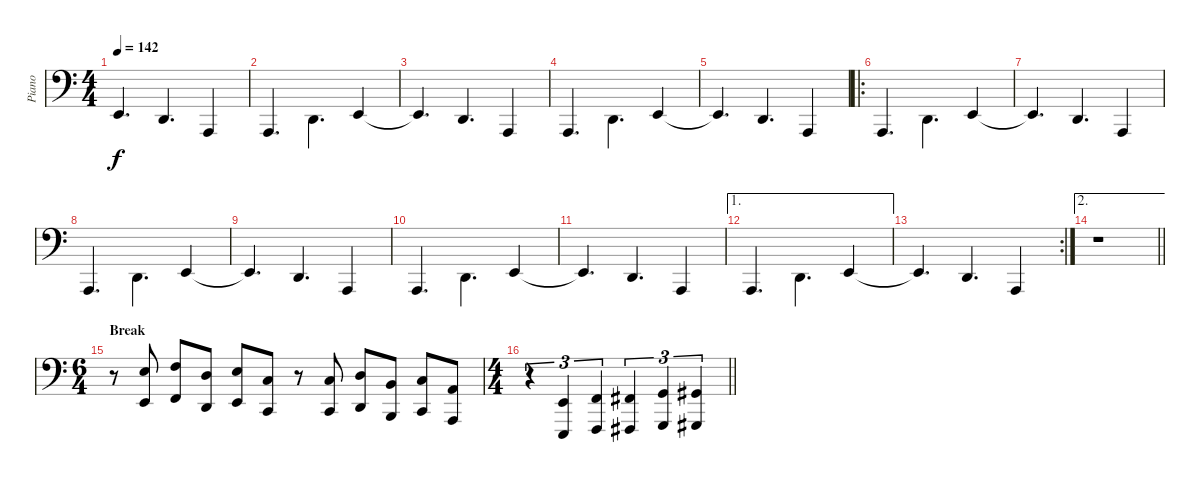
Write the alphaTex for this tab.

\track ("Piano" "Piano") {instrument brightacousticpiano}
\staff {score}
\tuning (C3 G2 D2 A1 E1 B0) {hide}
\ts (4 4)
\tempo 142
\clef f4
\ks c
2.3{t}.4{d dy f} 0.3.4{d} 0.4.4 |
0.4.4{d} 0.3.4{d beam Down} 2.3.4 |
2.3{t}.4{d} 0.3.4{d} 0.4.4 |
0.4.4{d} 0.3.4{d beam Down} 2.3.4 |
2.3{t}.4{d} 0.3.4{d} 0.4.4 |
\ro
0.4.4{d} 0.3.4{d beam Down} 2.3.4 |
2.3{t}.4{d} 0.3.4{d} 0.4.4 |
0.4.4{d} 0.3.4{d beam Down} 2.3.4 |
2.3{t}.4{d} 0.3.4{d} 0.4.4 |
0.4.4{d} 0.3.4{d beam Down} 2.3.4 |
2.3{t}.4{d} 0.3.4{d} 0.4.4 |
\ae 1
0.4.4{d} 0.3.4{d beam Down} 2.3.4 |
\rc 2
2.3{t}.4{d} 0.3.4{d} 0.4.4 |
\ae 2
\barLineRight lightlight
r.1 |
\ts (6 4)
\section ("" "Break")
r.8 (4.1 2.3).8 (5.1 3.3).8 (2.1 0.3).8 (4.1 2.3).8 (0.1 3.4).8 r.8 (0.1 3.4).8 (2.1 0.3).8 (4.2 2.4).8 (0.1 3.4).8 (2.2 0.4).8 |
\ts (4 4)
\barLineRight lightlight
r.4{tu (3 2)} (2.3 0.5).4{tu (3 2)} (3.3 1.5).4{tu (3 2)} (4.3 2.5).4{tu (3 2)} (0.2 3.5).4{tu (3 2)} (1.2 4.5).4{tu (3 2)}
